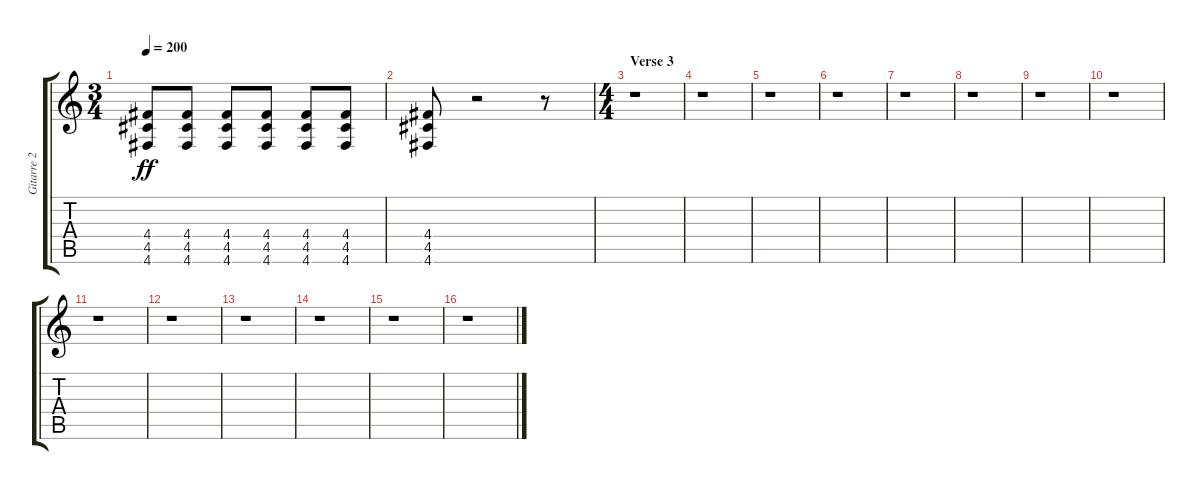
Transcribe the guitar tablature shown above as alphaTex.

\track ("Gitarre 2 - Farin Urlaub" "Gitarre 2 ") {instrument distortionguitar}
\staff {score tabs}
\tuning (E4 B3 G3 D3 A2 D2) {hide}
\ts (3 4)
\tempo 200
\clef g2
\ks c
(4.4 4.5 4.6).8{dy ff} (4.4 4.5 4.6).8 (4.4 4.5 4.6).8 (4.4 4.5 4.6).8 (4.4 4.5 4.6).8 (4.4 4.5 4.6).8 |
(4.4 4.5 4.6).8 r.2 r.8 |
\ts (4 4)
\section ("" "Verse 3")
r.1 |
r.1 |
r.1 |
r.1 |
r.1 |
r.1 |
r.1 |
r.1 |
r.1 |
r.1 |
r.1 |
r.1 |
r.1 |
r.1
